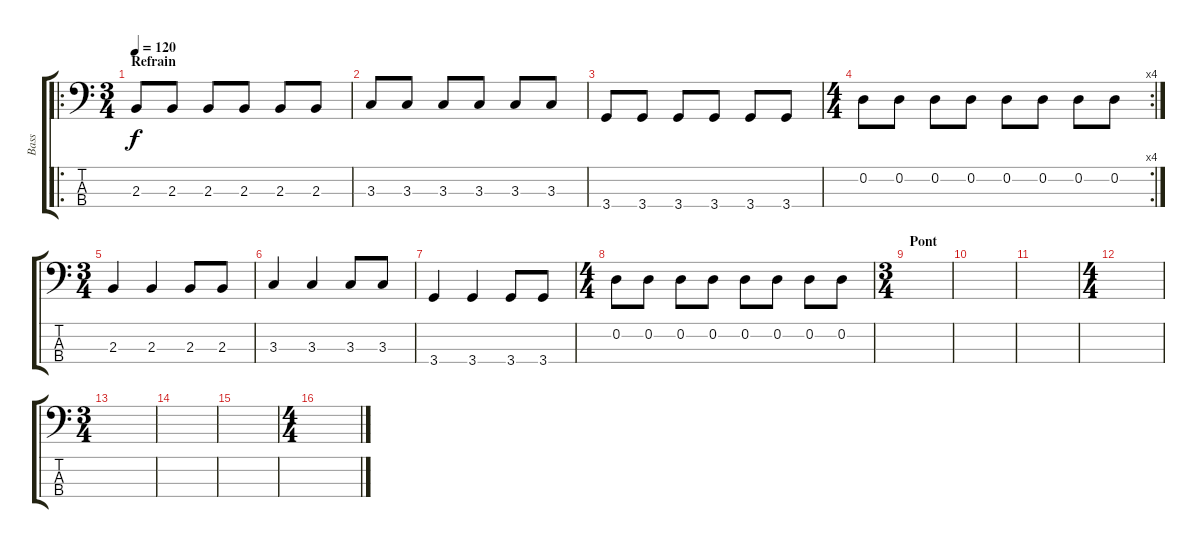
\track ("Bass" "Bass") {instrument electricbassfinger}
\staff {score tabs}
\tuning (G2 D2 A1 E1) {hide}
\ro
\ts (3 4)
\section ("" "Refrain")
\tempo 120
\clef f4
\ks c
2.3.8{dy f} 2.3.8 2.3.8 2.3.8 2.3.8 2.3.8 |
3.3.8 3.3.8 3.3.8 3.3.8 3.3.8 3.3.8 |
3.4.8 3.4.8 3.4.8 3.4.8 3.4.8 3.4.8 |
\rc 4
\ts (4 4)
0.2.8 0.2.8 0.2.8 0.2.8 0.2.8 0.2.8 0.2.8 0.2.8 |
\ts (3 4)
2.3.4 2.3.4 2.3.8 2.3.8 |
3.3.4 3.3.4 3.3.8 3.3.8 |
3.4.4 3.4.4 3.4.8 3.4.8 |
\ts (4 4)
0.2.8 0.2.8 0.2.8 0.2.8 0.2.8 0.2.8 0.2.8 0.2.8 |
\ts (3 4)
\section ("" "Pont")
|
|
|
\ts (4 4)
|
\ts (3 4)
|
|
|
\ts (4 4)
